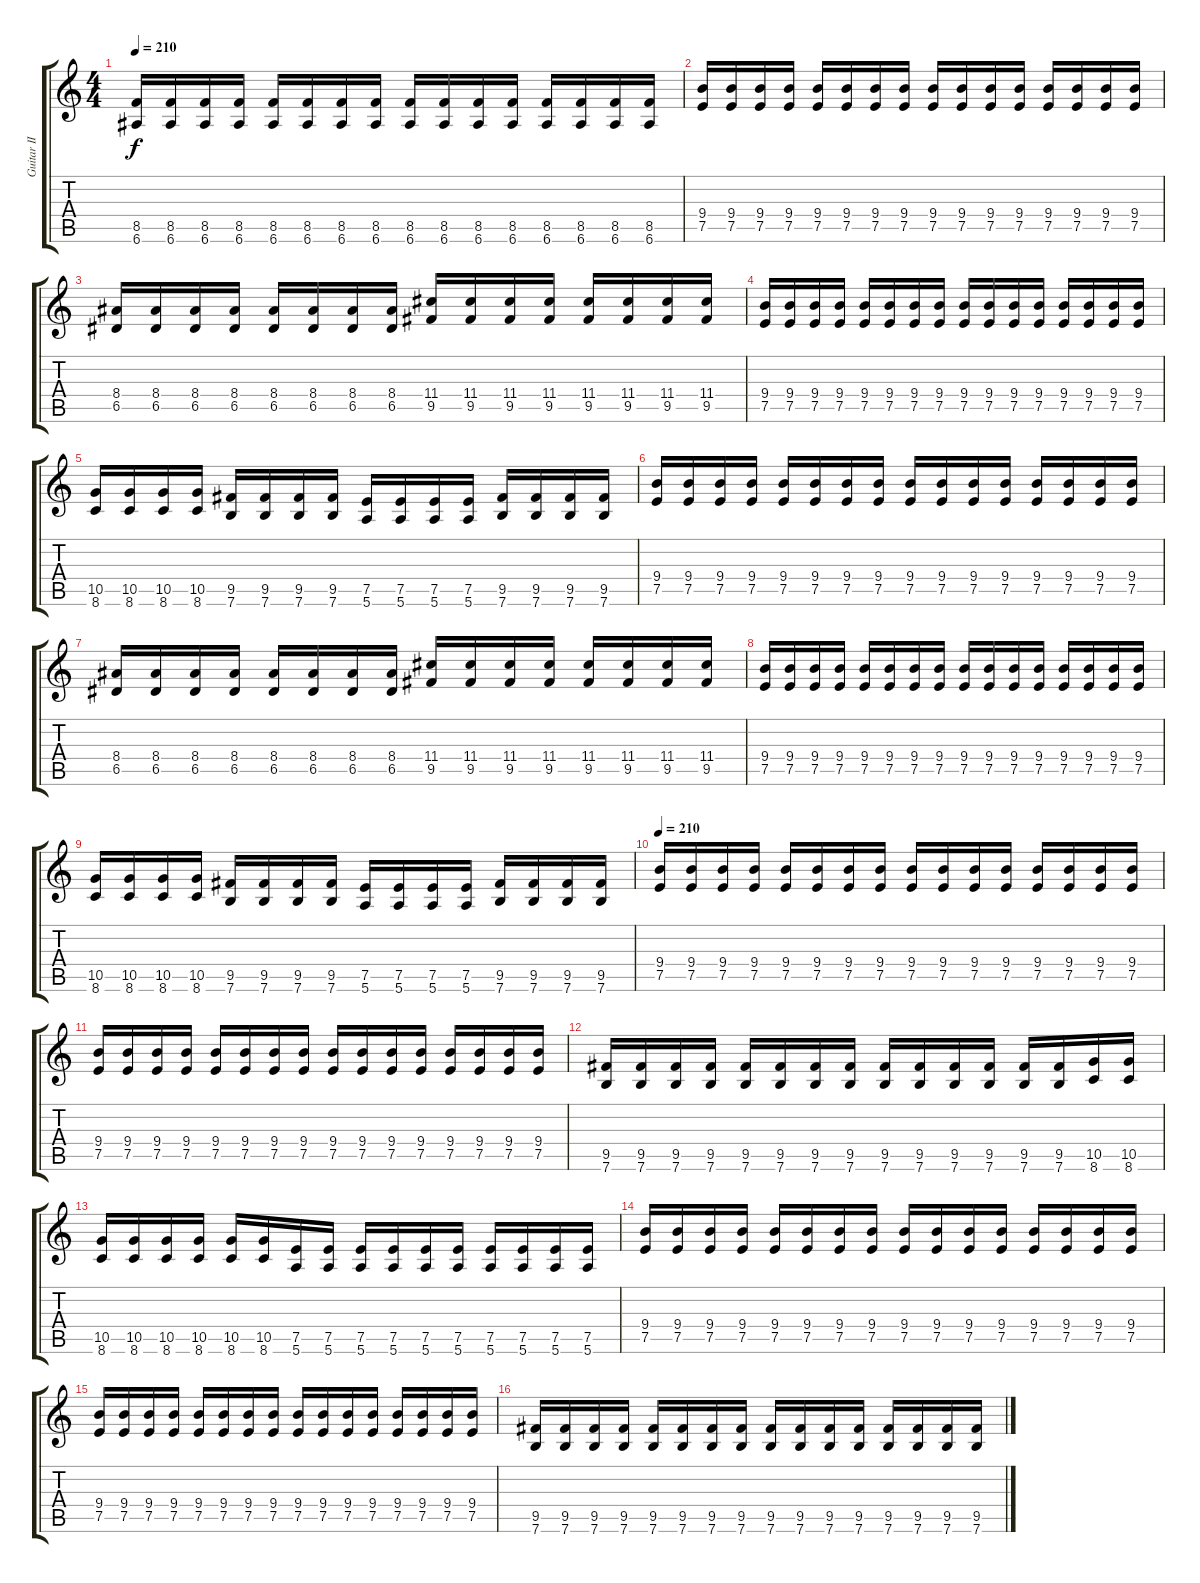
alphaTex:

\track ("Guitar II" "Guitar II") {instrument distortionguitar}
\staff {score tabs}
\tuning (E4 B3 G3 D3 A2 E2) {hide}
\ts (4 4)
\tempo 210
\clef g2
\ks c
(8.5 6.6).16{dy f} (8.5 6.6).16 (8.5 6.6).16 (8.5 6.6).16 (8.5 6.6).16 (8.5 6.6).16 (8.5 6.6).16 (8.5 6.6).16 (8.5 6.6).16 (8.5 6.6).16 (8.5 6.6).16 (8.5 6.6).16 (8.5 6.6).16 (8.5 6.6).16 (8.5 6.6).16 (8.5 6.6).16 |
(9.4 7.5).16 (9.4 7.5).16 (9.4 7.5).16 (9.4 7.5).16 (9.4 7.5).16 (9.4 7.5).16 (9.4 7.5).16 (9.4 7.5).16 (9.4 7.5).16 (9.4 7.5).16 (9.4 7.5).16 (9.4 7.5).16 (9.4 7.5).16 (9.4 7.5).16 (9.4 7.5).16 (9.4 7.5).16 |
(8.4 6.5).16 (8.4 6.5).16 (8.4 6.5).16 (8.4 6.5).16 (8.4 6.5).16 (8.4 6.5).16 (8.4 6.5).16 (8.4 6.5).16 (11.4 9.5).16 (11.4 9.5).16 (11.4 9.5).16 (11.4 9.5).16 (11.4 9.5).16 (11.4 9.5).16 (11.4 9.5).16 (11.4 9.5).16 |
(9.4 7.5).16 (9.4 7.5).16 (9.4 7.5).16 (9.4 7.5).16 (9.4 7.5).16 (9.4 7.5).16 (9.4 7.5).16 (9.4 7.5).16 (9.4 7.5).16 (9.4 7.5).16 (9.4 7.5).16 (9.4 7.5).16 (9.4 7.5).16 (9.4 7.5).16 (9.4 7.5).16 (9.4 7.5).16 |
(10.5 8.6).16 (10.5 8.6).16 (10.5 8.6).16 (10.5 8.6).16 (9.5 7.6).16 (9.5 7.6).16 (9.5 7.6).16 (9.5 7.6).16 (7.5 5.6).16 (7.5 5.6).16 (7.5 5.6).16 (7.5 5.6).16 (9.5 7.6).16 (9.5 7.6).16 (9.5 7.6).16 (9.5 7.6).16 |
(9.4 7.5).16 (9.4 7.5).16 (9.4 7.5).16 (9.4 7.5).16 (9.4 7.5).16 (9.4 7.5).16 (9.4 7.5).16 (9.4 7.5).16 (9.4 7.5).16 (9.4 7.5).16 (9.4 7.5).16 (9.4 7.5).16 (9.4 7.5).16 (9.4 7.5).16 (9.4 7.5).16 (9.4 7.5).16 |
(8.4 6.5).16 (8.4 6.5).16 (8.4 6.5).16 (8.4 6.5).16 (8.4 6.5).16 (8.4 6.5).16 (8.4 6.5).16 (8.4 6.5).16 (11.4 9.5).16 (11.4 9.5).16 (11.4 9.5).16 (11.4 9.5).16 (11.4 9.5).16 (11.4 9.5).16 (11.4 9.5).16 (11.4 9.5).16 |
(9.4 7.5).16 (9.4 7.5).16 (9.4 7.5).16 (9.4 7.5).16 (9.4 7.5).16 (9.4 7.5).16 (9.4 7.5).16 (9.4 7.5).16 (9.4 7.5).16 (9.4 7.5).16 (9.4 7.5).16 (9.4 7.5).16 (9.4 7.5).16 (9.4 7.5).16 (9.4 7.5).16 (9.4 7.5).16 |
(10.5 8.6).16 (10.5 8.6).16 (10.5 8.6).16 (10.5 8.6).16 (9.5 7.6).16 (9.5 7.6).16 (9.5 7.6).16 (9.5 7.6).16 (7.5 5.6).16 (7.5 5.6).16 (7.5 5.6).16 (7.5 5.6).16 (9.5 7.6).16 (9.5 7.6).16 (9.5 7.6).16 (9.5 7.6).16 |
\tempo 210
(9.4 7.5).16 (9.4 7.5).16 (9.4 7.5).16 (9.4 7.5).16 (9.4 7.5).16 (9.4 7.5).16 (9.4 7.5).16 (9.4 7.5).16 (9.4 7.5).16 (9.4 7.5).16 (9.4 7.5).16 (9.4 7.5).16 (9.4 7.5).16 (9.4 7.5).16 (9.4 7.5).16 (9.4 7.5).16 |
(9.4 7.5).16 (9.4 7.5).16 (9.4 7.5).16 (9.4 7.5).16 (9.4 7.5).16 (9.4 7.5).16 (9.4 7.5).16 (9.4 7.5).16 (9.4 7.5).16 (9.4 7.5).16 (9.4 7.5).16 (9.4 7.5).16 (9.4 7.5).16 (9.4 7.5).16 (9.4 7.5).16 (9.4 7.5).16 |
(9.5 7.6).16 (9.5 7.6).16 (9.5 7.6).16 (9.5 7.6).16 (9.5 7.6).16 (9.5 7.6).16 (9.5 7.6).16 (9.5 7.6).16 (9.5 7.6).16 (9.5 7.6).16 (9.5 7.6).16 (9.5 7.6).16 (9.5 7.6).16 (9.5 7.6).16 (10.5 8.6).16 (10.5 8.6).16 |
(10.5 8.6).16 (10.5 8.6).16 (10.5 8.6).16 (10.5 8.6).16 (10.5 8.6).16 (10.5 8.6).16 (7.5 5.6).16 (7.5 5.6).16 (7.5 5.6).16 (7.5 5.6).16 (7.5 5.6).16 (7.5 5.6).16 (7.5 5.6).16 (7.5 5.6).16 (7.5 5.6).16 (7.5 5.6).16 |
(9.4 7.5).16 (9.4 7.5).16 (9.4 7.5).16 (9.4 7.5).16 (9.4 7.5).16 (9.4 7.5).16 (9.4 7.5).16 (9.4 7.5).16 (9.4 7.5).16 (9.4 7.5).16 (9.4 7.5).16 (9.4 7.5).16 (9.4 7.5).16 (9.4 7.5).16 (9.4 7.5).16 (9.4 7.5).16 |
(9.4 7.5).16 (9.4 7.5).16 (9.4 7.5).16 (9.4 7.5).16 (9.4 7.5).16 (9.4 7.5).16 (9.4 7.5).16 (9.4 7.5).16 (9.4 7.5).16 (9.4 7.5).16 (9.4 7.5).16 (9.4 7.5).16 (9.4 7.5).16 (9.4 7.5).16 (9.4 7.5).16 (9.4 7.5).16 |
(9.5 7.6).16 (9.5 7.6).16 (9.5 7.6).16 (9.5 7.6).16 (9.5 7.6).16 (9.5 7.6).16 (9.5 7.6).16 (9.5 7.6).16 (9.5 7.6).16 (9.5 7.6).16 (9.5 7.6).16 (9.5 7.6).16 (9.5 7.6).16 (9.5 7.6).16 (9.5 7.6).16 (9.5 7.6).16
